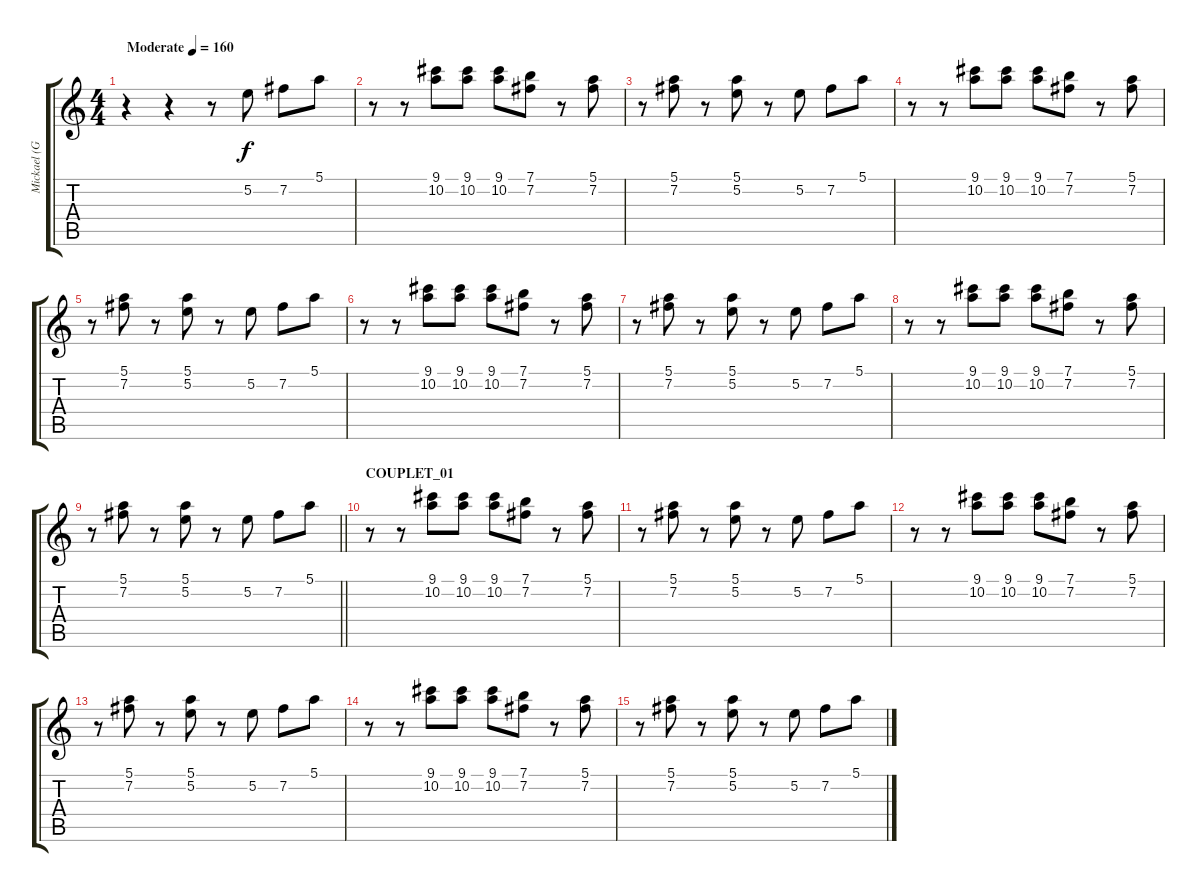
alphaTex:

\track ("Mickael (Guitare_01)" "Mickael (G") {instrument overdrivenguitar}
\staff {score tabs}
\tuning (E4 B3 G3 D3 A2 E2) {hide}
\ts (4 4)
\tempo (160 "Moderate")
\clef g2
\ks c
r.4{dy f instrument overdrivenguitar} r.4 r.8 5.2.8 7.2.8 5.1.8 |
r.8 r.8 (9.1 10.2).8 (9.1 10.2).8 (9.1 10.2).8 (7.1 7.2).8 r.8 (5.1 7.2).8 |
r.8 (5.1 7.2).8 r.8 (5.1 5.2).8 r.8 5.2.8 7.2.8 5.1.8 |
r.8 r.8 (9.1 10.2).8 (9.1 10.2).8 (9.1 10.2).8 (7.1 7.2).8 r.8 (5.1 7.2).8 |
r.8 (5.1 7.2).8 r.8 (5.1 5.2).8 r.8 5.2.8 7.2.8 5.1.8 |
r.8 r.8 (9.1 10.2).8 (9.1 10.2).8 (9.1 10.2).8 (7.1 7.2).8 r.8 (5.1 7.2).8 |
r.8 (5.1 7.2).8 r.8 (5.1 5.2).8 r.8 5.2.8 7.2.8 5.1.8 |
r.8 r.8 (9.1 10.2).8 (9.1 10.2).8 (9.1 10.2).8 (7.1 7.2).8 r.8 (5.1 7.2).8 |
\barLineRight lightlight
r.8 (5.1 7.2).8 r.8 (5.1 5.2).8 r.8 5.2.8 7.2.8 5.1.8 |
\section ("" "COUPLET_01")
r.8 r.8 (9.1 10.2).8 (9.1 10.2).8 (9.1 10.2).8 (7.1 7.2).8 r.8 (5.1 7.2).8 |
r.8 (5.1 7.2).8 r.8 (5.1 5.2).8 r.8 5.2.8 7.2.8 5.1.8 |
r.8 r.8 (9.1 10.2).8 (9.1 10.2).8 (9.1 10.2).8 (7.1 7.2).8 r.8 (5.1 7.2).8 |
r.8 (5.1 7.2).8 r.8 (5.1 5.2).8 r.8 5.2.8 7.2.8 5.1.8 |
r.8 r.8 (9.1 10.2).8 (9.1 10.2).8 (9.1 10.2).8 (7.1 7.2).8 r.8 (5.1 7.2).8 |
r.8 (5.1 7.2).8 r.8 (5.1 5.2).8 r.8 5.2.8 7.2.8 5.1.8
